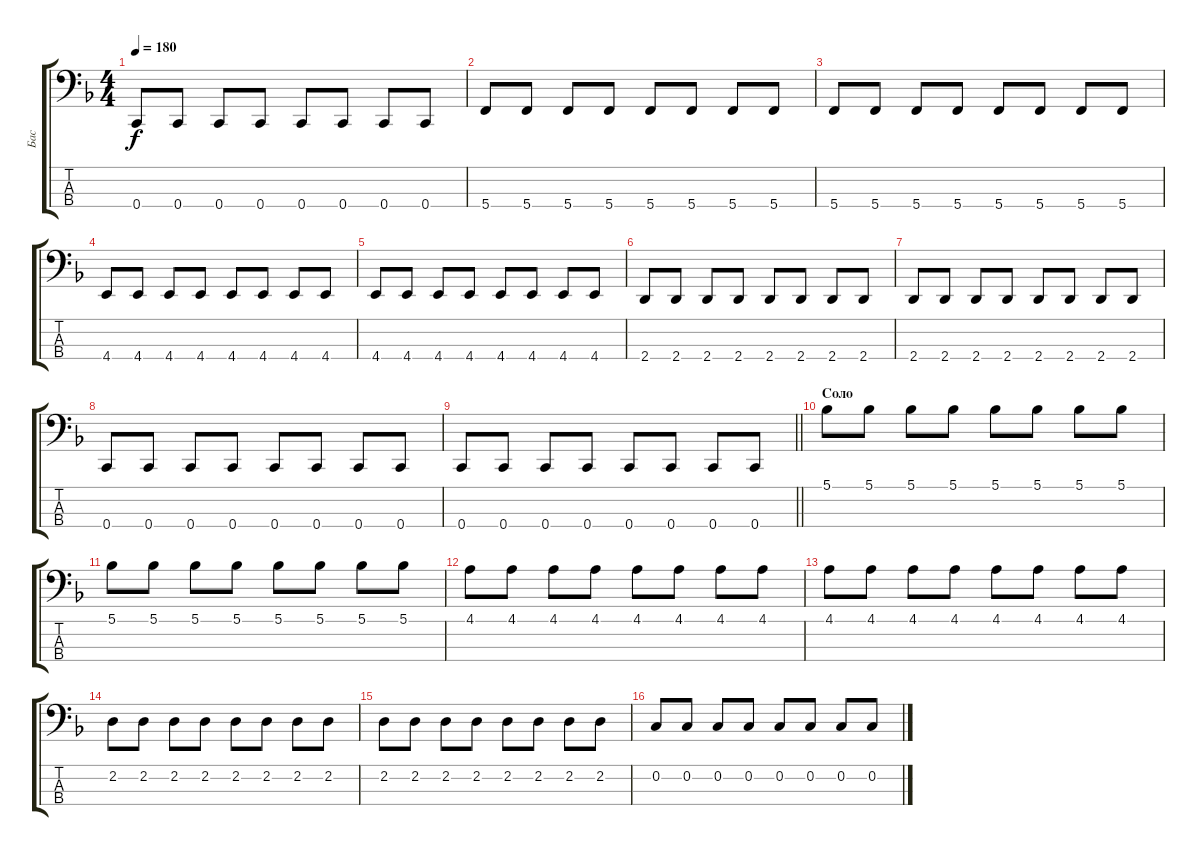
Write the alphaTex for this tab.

\track ("Бас" "Бас") {instrument electricbasspick}
\staff {score tabs}
\tuning (F2 C2 G1 C1) {hide}
\ts (4 4)
\tempo 180
\clef f4
\ks dminor
0.4.8{dy f} 0.4.8 0.4.8 0.4.8 0.4.8 0.4.8 0.4.8 0.4.8 |
5.4.8 5.4.8 5.4.8 5.4.8 5.4.8 5.4.8 5.4.8 5.4.8 |
5.4.8 5.4.8 5.4.8 5.4.8 5.4.8 5.4.8 5.4.8 5.4.8 |
4.4.8 4.4.8 4.4.8 4.4.8 4.4.8 4.4.8 4.4.8 4.4.8 |
4.4.8 4.4.8 4.4.8 4.4.8 4.4.8 4.4.8 4.4.8 4.4.8 |
2.4.8 2.4.8 2.4.8 2.4.8 2.4.8 2.4.8 2.4.8 2.4.8 |
2.4.8 2.4.8 2.4.8 2.4.8 2.4.8 2.4.8 2.4.8 2.4.8 |
0.4.8 0.4.8 0.4.8 0.4.8 0.4.8 0.4.8 0.4.8 0.4.8 |
\barLineRight lightlight
0.4.8 0.4.8 0.4.8 0.4.8 0.4.8 0.4.8 0.4.8 0.4.8 |
\section ("" "Соло")
5.1.8 5.1.8 5.1.8 5.1.8 5.1.8 5.1.8 5.1.8 5.1.8 |
5.1.8 5.1.8 5.1.8 5.1.8 5.1.8 5.1.8 5.1.8 5.1.8 |
4.1.8 4.1.8 4.1.8 4.1.8 4.1.8 4.1.8 4.1.8 4.1.8 |
4.1.8 4.1.8 4.1.8 4.1.8 4.1.8 4.1.8 4.1.8 4.1.8 |
2.2.8 2.2.8 2.2.8 2.2.8 2.2.8 2.2.8 2.2.8 2.2.8 |
2.2.8 2.2.8 2.2.8 2.2.8 2.2.8 2.2.8 2.2.8 2.2.8 |
0.2.8 0.2.8 0.2.8 0.2.8 0.2.8 0.2.8 0.2.8 0.2.8
